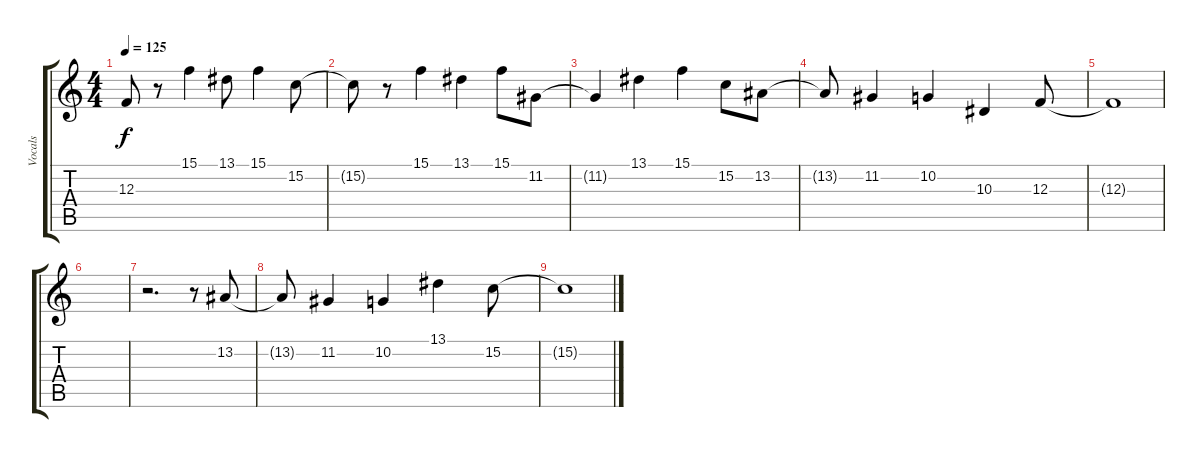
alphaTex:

\track ("Vocals" "Vocals") {instrument synthvoice}
\staff {score tabs}
\tuning (D4 A3 F3 C3 G2 D2) {hide}
\ts (4 4)
\tempo 125
\clef g2
\ks c
12.3{t}.8{dy f} r.8 15.1.4 13.1.8 15.1.4 15.2.8 |
15.2{t}.8 r.8 15.1.4 13.1.4 15.1.8 11.2.8 |
11.2{t}.4 13.1.4 15.1.4 15.2.8 13.2.8 |
13.2{t}.8 11.2.4 10.2.4 10.3.4 12.3.8 |
12.3{t}.1 |
|
r.2{d} r.8 13.2.8 |
13.2{t}.8 11.2.4 10.2.4 13.1.4 15.2.8 |
15.2{t}.1
